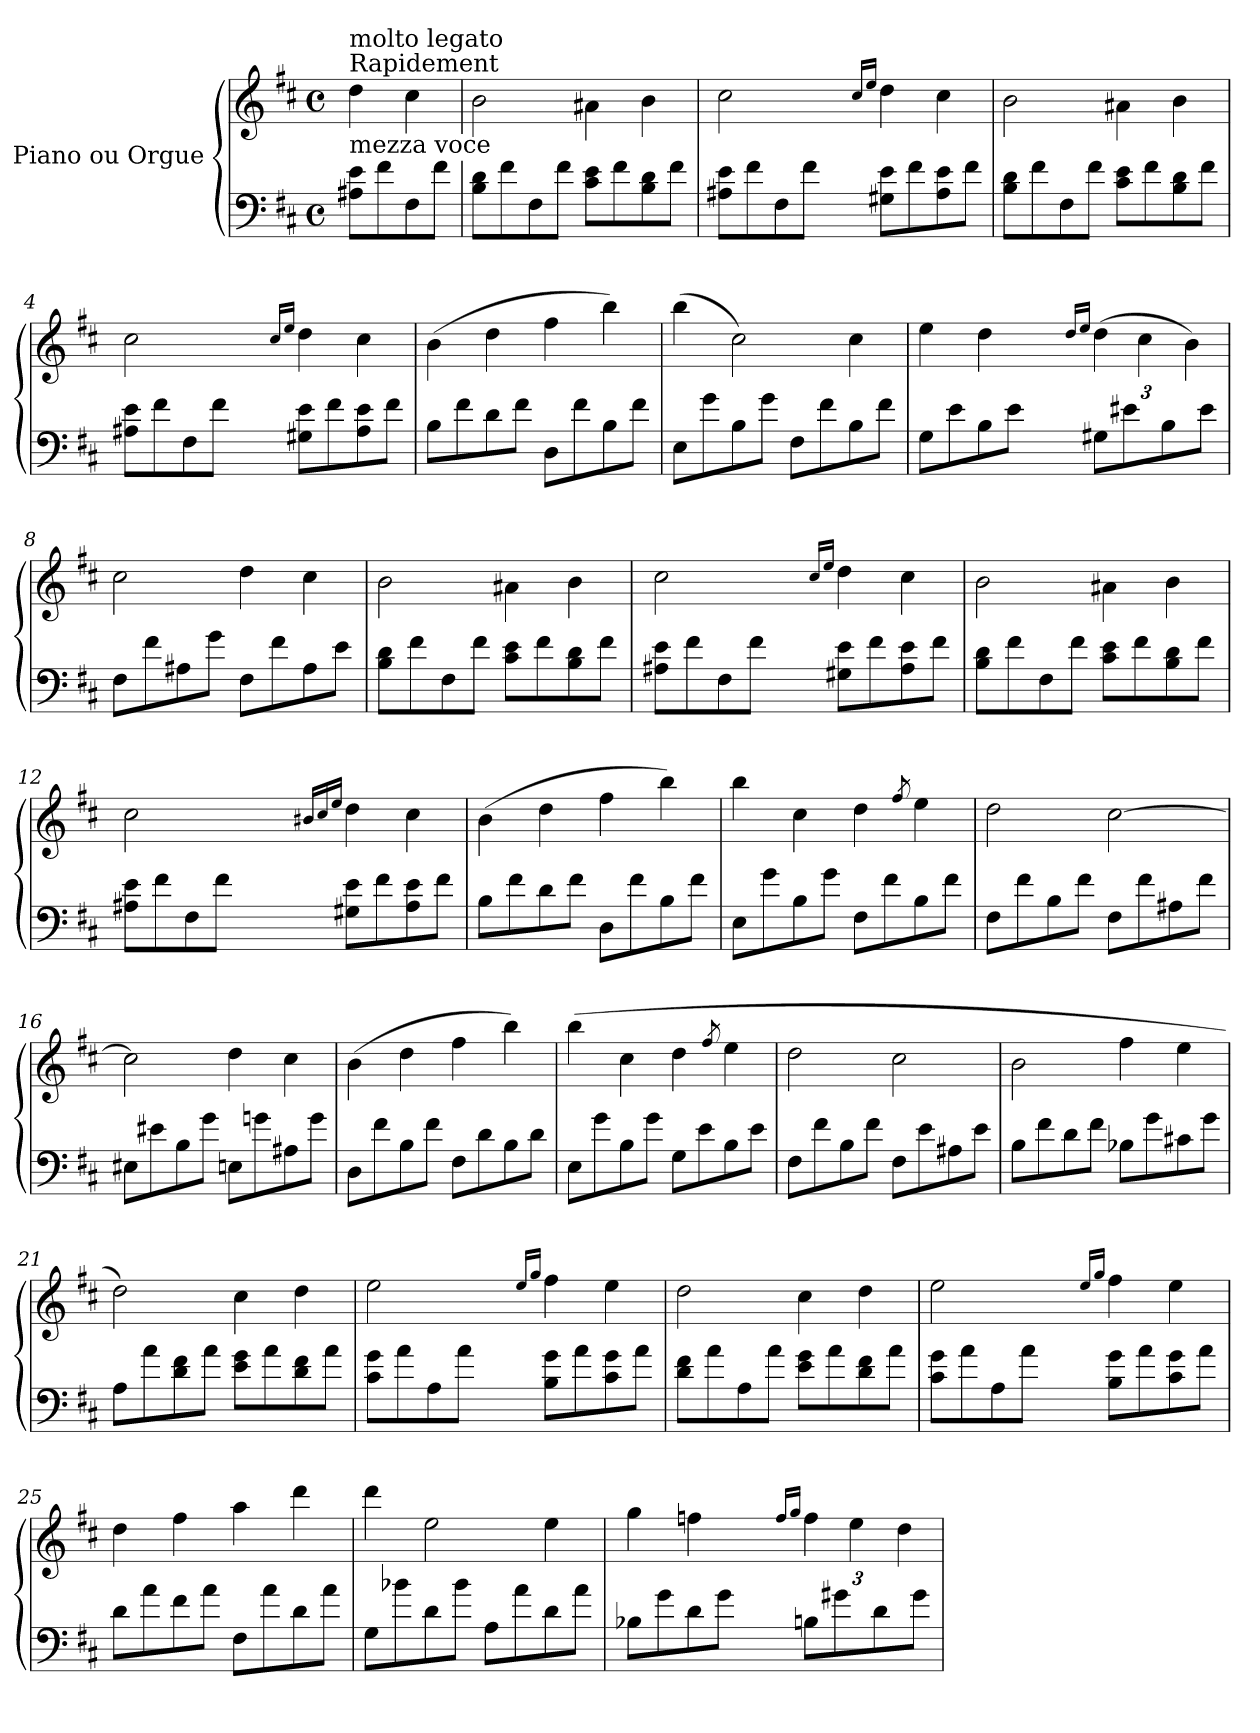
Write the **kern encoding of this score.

**kern	**kern
*part1	*part1
*staff2	*staff1
*I"Piano   ou Orgue	*
*clefF4	*clefG2
*k[f#c#]	*k[f#c#]
*D:	*D:
*M4/4	*M4/4
*met(c)	*met(c)
=	=
!	!LO:TX:a:t=Rapidement
!	!LO:TX:b:t=mezza voce
!	!LO:TX:a:t=molto legato
8A#X\ 8e\L	4dd\
8f#\	.
8F#\	4cc#\
8f#\J	.
=1	=1
8B\ 8d\L	2b\
8f#\	.
8F#\	.
8f#\J	.
8c#\ 8e\L	4a#X\
8f#\	.
8B\ 8d\	4b\
8f#\J	.
=2	=2
*	*^
8A#X\ 8e\L	2cc#\	4..ryy
8f#\	.	.
8F#\	.	.
8f#\J	.	.
.	.	32cc#yy
.	.	32eeyy
.	16qcc#/LL	.
.	16qee/JJ	.
8G#X\ 8e\L	4dd\	2ryy
8f#\	.	.
8A#\ 8e\	4cc#\	.
8f#\J	.	.
*	*v	*v
=3	=3
8B\ 8d\L	2b\
8f#\	.
8F#\	.
8f#\J	.
8c#\ 8e\L	4a#X\
8f#\	.
8B\ 8d\	4b\
8f#\J	.
=4	=4
*	*^
8A#X\ 8e\L	2cc#\	4..ryy
8f#\	.	.
8F#\	.	.
8f#\J	.	.
.	.	32cc#yy
.	.	32eeyy
.	16qcc#/LL	.
.	16qee/JJ	.
8G#X\ 8e\L	4dd\	2ryy
8f#\	.	.
8A#\ 8e\	4cc#\	.
8f#\J	.	.
*	*v	*v
!!LO:LB:g=z
=5	=5
8B\L	(4b\
8f#\	.
8d\	4dd\
8f#\J	.
8D\L	4ff#\
8f#\	.
8B\	4bb\)
8f#\J	.
=6	=6
8E\L	(4bb\
8g\	.
8B\	2cc#\)
8g\J	.
8F#\L	.
8f#\	.
8B\	4cc#\
8f#\J	.
=7	=7
*	*^
8G\L	4ee\	4..ryy
8e\	.	.
8B\	4dd\	.
8e\J	.	.
.	.	32ddyy
.	.	32eeyy
.	16qdd/LL	.
.	16qee/JJ	.
*	*Xbrackettup	*
8G#X\L	(6dd\	2ryy
8e#X\	.	.
.	6cc#\	.
8B\	.	.
.	6b\)	.
8e#\J	.	.
*	*v	*v
=8	=8
8F#\L	2cc#\
8f#\	.
8A#X\	.
8g\J	.
8F#\L	4dd\
8f#\	.
8A#\	4cc#\
8e\J	.
=9	=9
8B\ 8d\L	2b\
8f#\	.
8F#\	.
8f#\J	.
8c#\ 8e\L	4a#X\
8f#\	.
8B\ 8d\	4b\
8f#\J	.
!!LO:LB:g=z
=10	=10
*	*^
8A#X\ 8e\L	2cc#\	4..ryy
8f#\	.	.
8F#\	.	.
8f#\J	.	.
.	.	32cc#yy
.	.	32eeyy
.	16qcc#/LL	.
.	16qee/JJ	.
8G#X\ 8e\L	4dd\	2ryy
8f#\	.	.
8A#\ 8e\	4cc#\	.
8f#\J	.	.
*	*v	*v
=11	=11
8B\ 8d\L	2b\
8f#\	.
8F#\	.
8f#\J	.
8c#\ 8e\L	4a#X\
8f#\	.
8B\ 8d\	4b\
8f#\J	.
=12	=12
*	*^
8A#X\ 8e\L	2cc#\	4..ryy
8f#\	.	.
8F#\	.	.
8f#\J	.	.
*	*	*Xtuplet
.	.	48b#Xyy
.	.	48cc#yy
.	.	48eeyy
.	16qb#X/LL	.
.	16qcc#/	.
.	16qee/JJ	.
8G#X\ 8e\L	4dd\	2ryy
8f#\	.	.
8A#\ 8e\	4cc#\	.
8f#\J	.	.
*	*v	*v
=13	=13
8B\L	(4b\
8f#\	.
8d\	4dd\
8f#\J	.
8D\L	4ff#\
8f#\	.
8B\	4bb\)
8f#\J	.
=14	=14
8E\L	4bb\
8g\	.
8B\	4cc#\
8g\J	.
8F#\L	4dd\
8f#\	.
.	8qff#/
8B\	4ee\
8f#\J	.
!!LO:LB:g=z
=15	=15
8F#\L	2dd\
8f#\	.
8B\	.
8f#\J	.
8F#\L	[2cc#\
8f#\	.
8A#X\	.
8f#\J	.
=16	=16
8E#X\L	2cc#\]
8e#X\	.
8B\	.
8g\J	.
8En\L	4dd\
8gn\	.
8A#X\	4cc#\
8g\J	.
=17	=17
8D\L	(4b\
8f#\	.
8B\	4dd\
8f#\J	.
8F#\L	4ff#\
8d\	.
8B\	4bb\)
8d\J	.
=18	=18
8E\L	(4bb\
8g\	.
8B\	4cc#\
8g\J	.
8G\L	4dd\
8e\	.
.	8qff#/
8B\	4ee\
8e\J	.
=19	=19
8F#\L	2dd\
8f#\	.
8B\	.
8f#\J	.
8F#\L	2cc#\
8e\	.
8A#X\	.
8e\J	.
!!LO:LB:g=z
=20	=20
8B\L	2b\
8f#\	.
8d\	.
8f#\J	.
8B-X\L	4ff#\
8g\	.
8c#X\	4ee\
8g\J	.
=21	=21
8A\L	2dd\)
8a\	.
8d\ 8f#\	.
8a\J	.
8e\ 8g\L	4cc#\
8a\	.
8d\ 8f#\	4dd\
8a\J	.
=22	=22
*	*^
8c#\ 8g\L	2ee\	4..ryy
8a\	.	.
8A\	.	.
8a\J	.	.
.	.	32eeyy
.	.	32ggyy
.	16qee/LL	.
.	16qgg/JJ	.
8B\ 8g\L	4ff#\	2ryy
8a\	.	.
8c#\ 8g\	4ee\	.
8a\J	.	.
*	*v	*v
=23	=23
8d\ 8f#\L	2dd\
8a\	.
8A\	.
8a\J	.
8e\ 8g\L	4cc#\
8a\	.
8d\ 8f#\	4dd\
8a\J	.
=24	=24
*	*^
8c#\ 8g\L	2ee\	4..ryy
8a\	.	.
8A\	.	.
8a\J	.	.
.	.	32eeyy
.	.	32ggyy
.	16qee/LL	.
.	16qgg/JJ	.
8B\ 8g\L	4ff#\	2ryy
8a\	.	.
8c#\ 8g\	4ee\	.
8a\J	.	.
*	*v	*v
!!LO:PB:g=z
=25	=25
8d\L	4dd\
8a\	.
8f#\	4ff#\
8a\J	.
8F#\L	4aa\
8a\	.
8d\	4ddd\
8a\J	.
=26	=26
8G\L	4ddd\
8b-X\	.
8d\	2ee\
8b-\J	.
8A\L	.
8a\	.
8d\	4ee\
8a\J	.
=27	=27
*	*^
8B-X\L	4gg\	4..ryy
8g\	.	.
8d\	4ffn\	.
8g\J	.	.
.	.	32ffyy
.	.	32ggyy
.	16qff/LL	.
.	16qgg/JJ	.
*	*tuplet	*
8Bn\L	6ff\	2ryy
8g#X\	.	.
.	6ee\	.
8d\	.	.
.	6dd\	.
8g#\J	.	.
*	*v	*v
=	=
*-	*-
